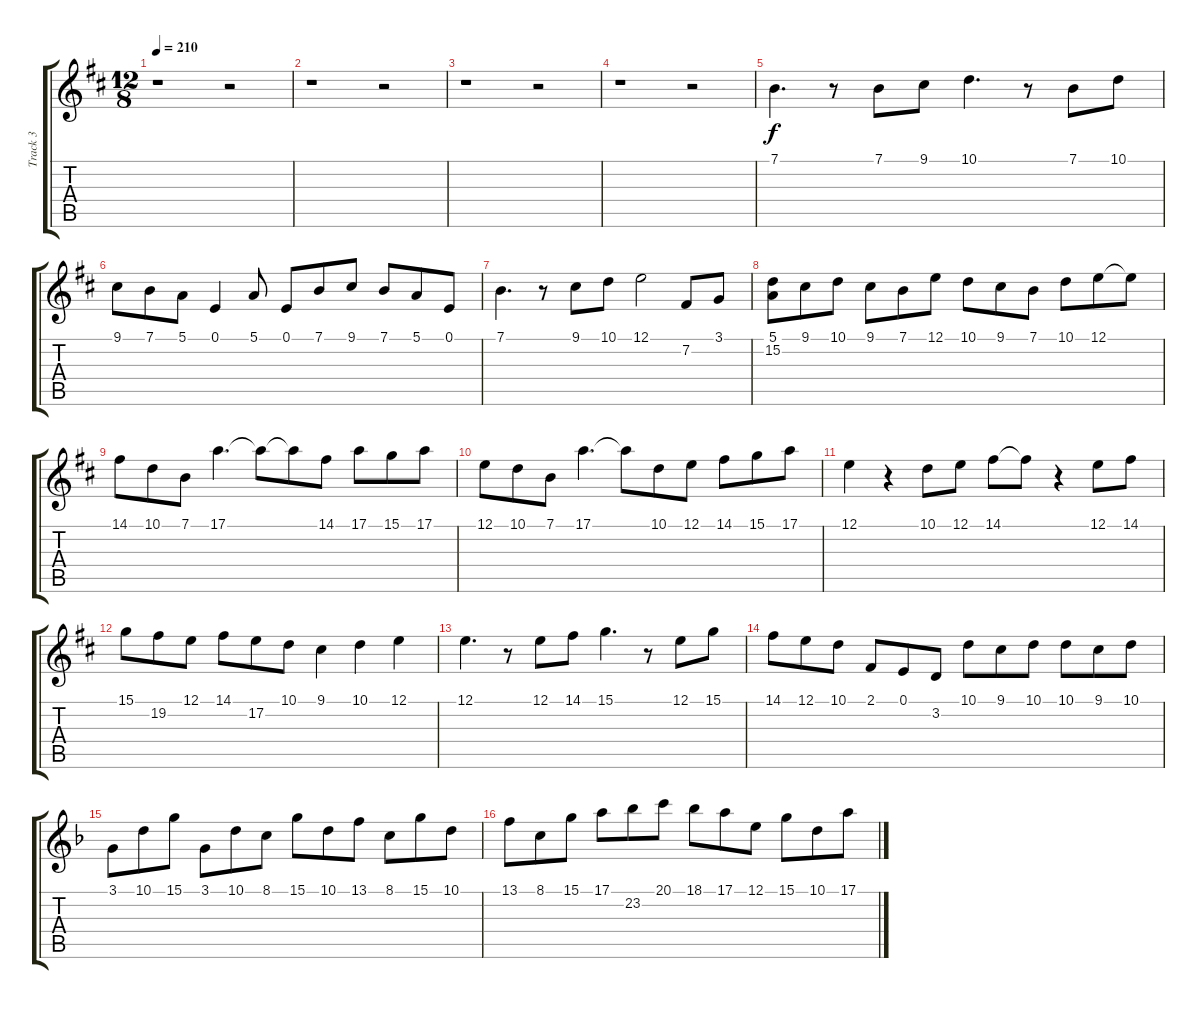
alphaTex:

\track ("Track 3" "Track 3") {instrument violin}
\staff {score tabs}
\tuning (E4 B3 G3 D3 A2 E2) {hide}
\ts (12 8)
\tempo 210
\clef g2
\ks d
r.1{dy f} r.2 |
r.1 r.2 |
r.1 r.2 |
r.1 r.2 |
7.1.4{d} r.8 7.1.8 9.1.8 10.1.4{d} r.8 7.1.8 10.1.8 |
9.1.8 7.1.8 5.1.8 0.1.4 5.1.8 0.1.8 7.1.8 9.1.8 7.1.8 5.1.8 0.1.8 |
7.1.4{d} r.8 9.1.8 10.1.8 12.1.2 7.2.8 3.1.8 |
(5.1 15.2).8 9.1.8 10.1.8 9.1.8 7.1.8 12.1.8 10.1.8 9.1.8 7.1.8 10.1.8 12.1.8 12.1{t}.8 |
14.1.8 10.1.8 7.1.8 17.1.4{d} 17.1{t}.8 17.1{t}.8 14.1.8 17.1.8 15.1.8 17.1.8 |
12.1.8 10.1.8 7.1.8 17.1.4{d} 17.1{t}.8 10.1.8 12.1.8 14.1.8 15.1.8 17.1.8 |
12.1.4 r.4 10.1.8 12.1.8 14.1.8 14.1{t}.8 r.4 12.1.8 14.1.8 |
15.1.8 19.2.8 12.1.8 14.1.8 17.2.8 10.1.8 9.1.4 10.1.4 12.1.4 |
12.1.4{d} r.8 12.1.8 14.1.8 15.1.4{d} r.8 12.1.8 15.1.8 |
14.1.8 12.1.8 10.1.8 2.1.8 0.1.8 3.2.8 10.1.8 9.1.8 10.1.8 10.1.8 9.1.8 10.1.8 |
\ks f
3.1.8 10.1.8 15.1.8 3.1.8 10.1.8 8.1.8 15.1.8 10.1.8 13.1.8 8.1.8 15.1.8 10.1.8 |
13.1.8 8.1.8 15.1.8 17.1.8 23.2.8 20.1.8 18.1.8 17.1.8 12.1.8 15.1.8 10.1.8 17.1.8
